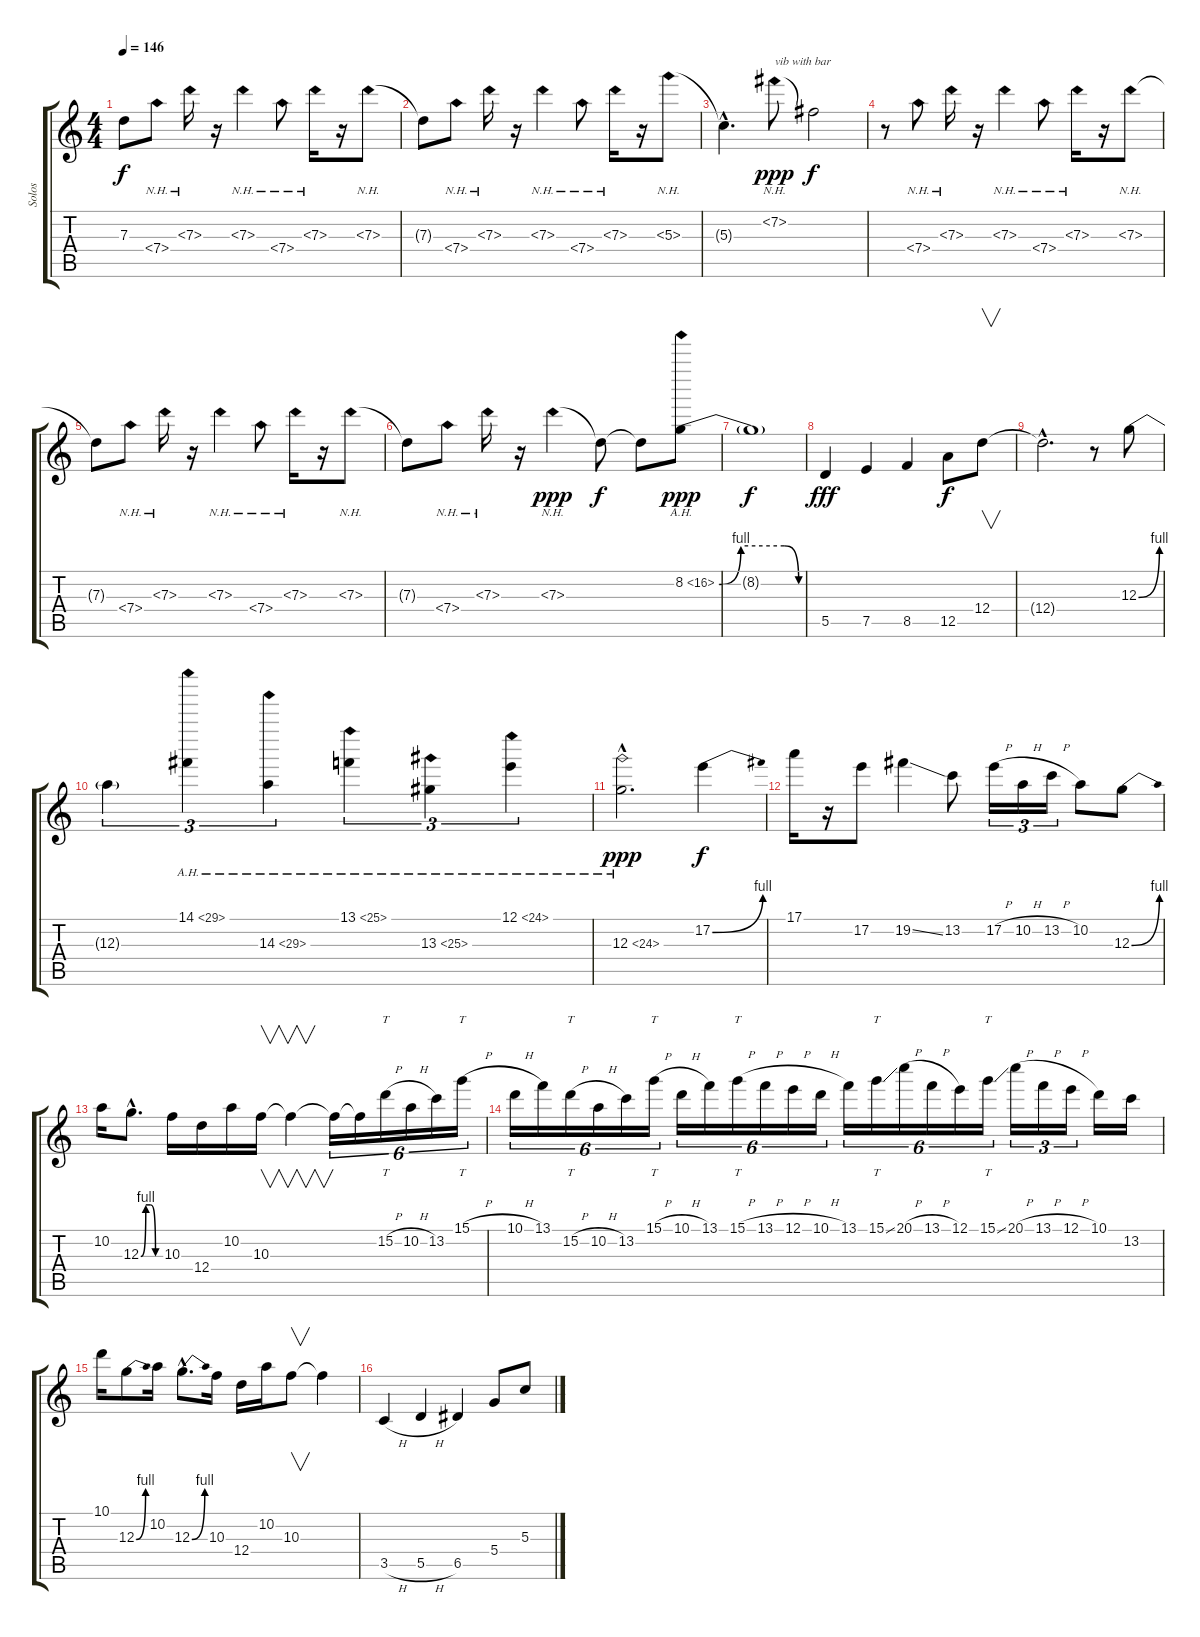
\track ("Solos" "Solos") {instrument distortionguitar}
\staff {score tabs}
\tuning (E4 B3 G3 D3 A2 E2) {hide}
\ts (4 4)
\tempo 146
\clef g2
\ks c
7.3{t}.8{dy f} 7.4{nh}.8 7.3{nh}.16 r.16 7.3{nh}.4 7.4{nh}.8 7.3{nh}.16 r.16 7.3{nh}.8 |
7.3{t}.8 7.4{nh}.8 7.3{nh}.16 r.16 7.3{nh}.4 7.4{nh}.8 7.3{nh}.16 r.16 5.3{nh}.8 |
5.3{hac t}.4{d} 7.2{nh}.8{txt "vib with bar" dy ppp} 7.2{t}.2{dy f} |
r.8 7.4{nh}.8 7.3{nh}.16 r.16 7.3{nh}.4 7.4{nh}.8 7.3{nh}.16 r.16 7.3{nh}.8 |
7.3{t}.8 7.4{nh}.8 7.3{nh}.16 r.16 7.3{nh}.4 7.4{nh}.8 7.3{nh}.16 r.16 7.3{nh}.8 |
7.3{t}.8 7.4{nh}.8 7.3{nh}.16 r.16 7.3{nh}.4{dy ppp} 7.3{t}.8{dy f} 7.3{t}.8 8.2{be (custom 0 0 15 4 30 4 45 4 55 0 60 0) ah 8}.8{dy ppp} |
8.2{t}.1{dy f} |
5.5.4{dy fff} 7.5.4 8.5.4 12.5.8{dy f} 12.4.8{v} |
12.4{hac t}.2{d} r.8 12.3{be (bend 0 0 60 4)}.8 |
12.3{t}.4{tu (3 2)} 14.1{ah 15}.4{tu (3 2)} 14.3{ah 15}.4{tu (3 2)} 13.1{ah 12}.4{tu (3 2)} 13.3{ah 12}.4{tu (3 2)} 12.1{ah 12}.4{tu (3 2)} |
12.3{ah 12 hac}.2{d dy ppp} 17.2{be (bend 0 0 60 4)}.4{dy f} |
17.1.16 r.16 17.2.8 19.2{ss}.4 13.2.8 17.2{h}.16{tu (3 2)} 10.2{h}.16{tu (3 2)} 13.2{h}.16{tu (3 2)} 10.2.8 12.3{be (bend 0 0 60 4)}.8 |
10.2.16 12.3{be (custom 0 0 15 4 30 4 45 0 60 0) hac}.8{d} 10.3.16 12.4.16 10.2.16 10.3.16{v} 10.3{t}.4{v} 10.3{t}.16{tu (6 4)} 10.3{t}.16{tu (6 4)} 15.2{h}.16{tt tu (6 4)} 10.2{h}.16{tu (6 4)} 13.2.16{tu (6 4)} 15.1{h}.16{tt tu (6 4)} |
10.1{h}.16{tu (6 4)} 13.1.16{tu (6 4)} 15.2{h}.16{tt tu (6 4)} 10.2{h}.16{tu (6 4)} 13.2.16{tu (6 4)} 15.1{h}.16{tt tu (6 4)} 10.1{h}.16{tu (6 4)} 13.1.16{tu (6 4)} 15.1{h}.16{tt tu (6 4)} 13.1{h}.16{tu (6 4)} 12.1{h}.16{tu (6 4)} 10.1{h}.16{tu (6 4)} 13.1.16{tu (6 4)} 15.1{ss}.16{tt tu (6 4)} 20.1{h}.16{tu (6 4)} 13.1{h}.16{tu (6 4)} 12.1.16{tu (6 4)} 15.1{ss}.16{tt tu (6 4)} 20.1{h}.16{tu (3 2)} 13.1{h}.16{tu (3 2)} 12.1{h}.16{tu (3 2)} 10.1.16 13.2.16 |
10.1.16 12.3{be (bend 0 0 60 4)}.8 10.2.16 12.3{be (bend 0 0 60 4) hac}.8{d} 10.3.16 12.4.16 10.2.16 10.3.8{v} 10.3{t}.4 |
3.5{h}.4 5.5{h}.4 6.5.4 5.4.8 5.3.8
